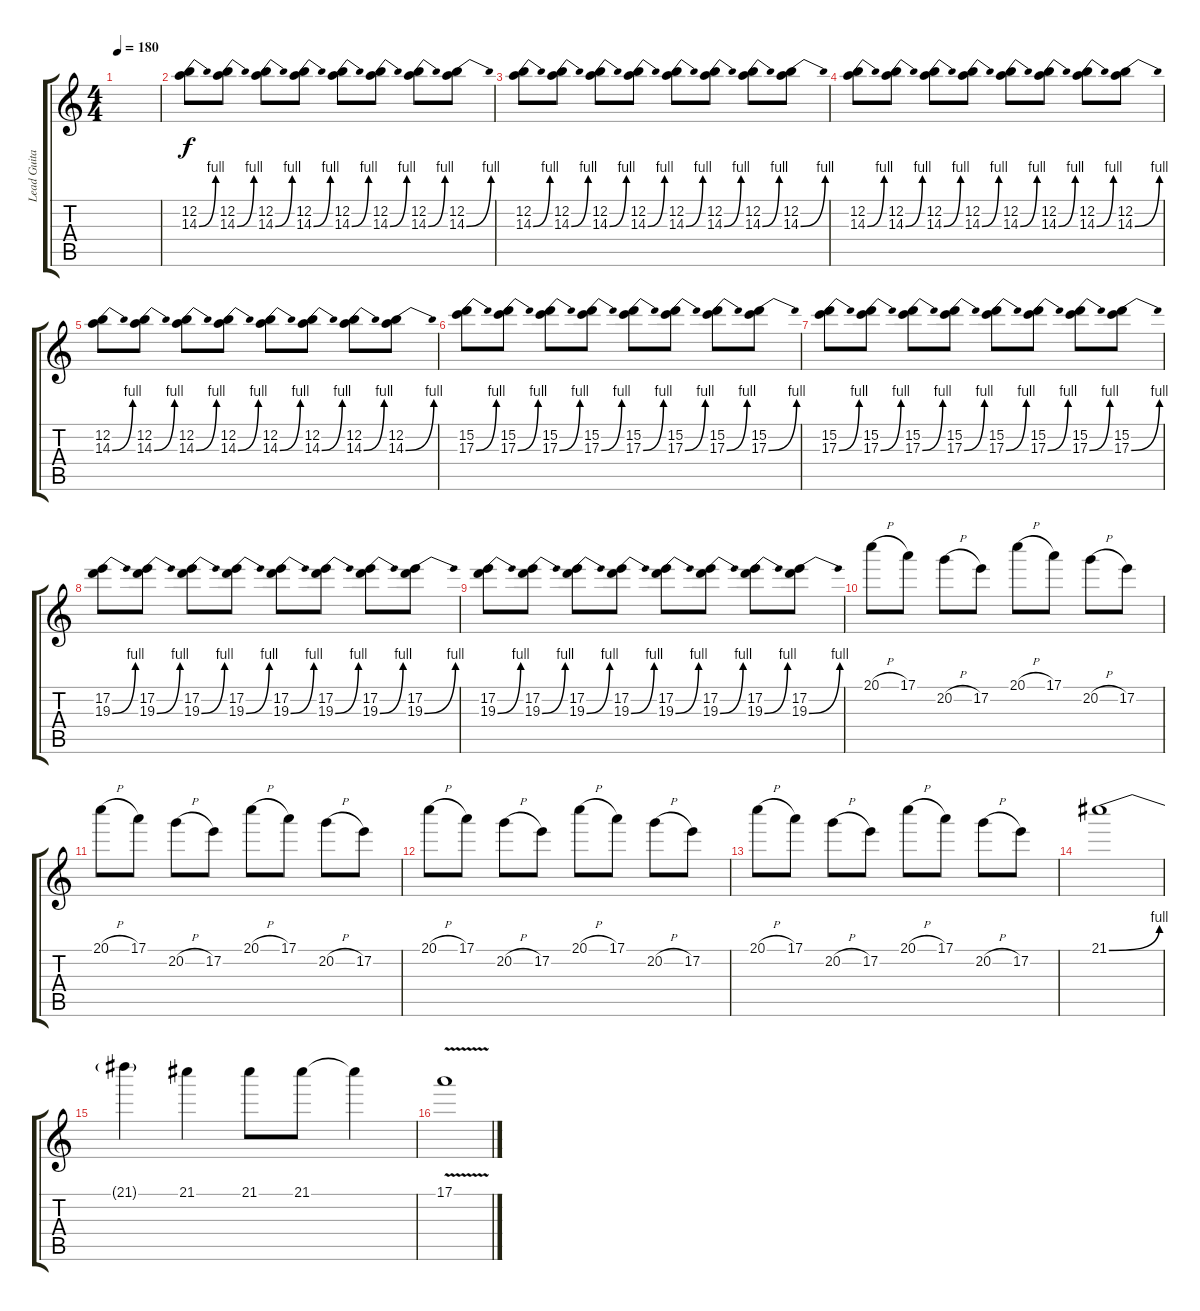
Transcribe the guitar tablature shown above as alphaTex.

\track ("Lead Guitar" "Lead Guita") {instrument distortionguitar}
\staff {score tabs}
\tuning (E4 B3 G3 D3 A2 E2) {hide}
\ts (4 4)
\tempo 180
\clef g2
\ks c
|
(12.2 14.3{be (bend 0 0 60 4)}).8 (12.2 14.3{be (bend 0 0 60 4)}).8 (12.2 14.3{be (bend 0 0 60 4)}).8 (12.2 14.3{be (bend 0 0 60 4)}).8 (12.2 14.3{be (bend 0 0 60 4)}).8 (12.2 14.3{be (bend 0 0 60 4)}).8 (12.2 14.3{be (bend 0 0 60 4)}).8 (12.2 14.3{be (bend 0 0 60 4)}).8 |
(12.2 14.3{be (bend 0 0 60 4)}).8 (12.2 14.3{be (bend 0 0 60 4)}).8 (12.2 14.3{be (bend 0 0 60 4)}).8 (12.2 14.3{be (bend 0 0 60 4)}).8 (12.2 14.3{be (bend 0 0 60 4)}).8 (12.2 14.3{be (bend 0 0 60 4)}).8 (12.2 14.3{be (bend 0 0 60 4)}).8 (12.2 14.3{be (bend 0 0 60 4)}).8 |
(12.2 14.3{be (bend 0 0 60 4)}).8 (12.2 14.3{be (bend 0 0 60 4)}).8 (12.2 14.3{be (bend 0 0 60 4)}).8 (12.2 14.3{be (bend 0 0 60 4)}).8 (12.2 14.3{be (bend 0 0 60 4)}).8 (12.2 14.3{be (bend 0 0 60 4)}).8 (12.2 14.3{be (bend 0 0 60 4)}).8 (12.2 14.3{be (bend 0 0 60 4)}).8 |
(12.2 14.3{be (bend 0 0 60 4)}).8 (12.2 14.3{be (bend 0 0 60 4)}).8 (12.2 14.3{be (bend 0 0 60 4)}).8 (12.2 14.3{be (bend 0 0 60 4)}).8 (12.2 14.3{be (bend 0 0 60 4)}).8 (12.2 14.3{be (bend 0 0 60 4)}).8 (12.2 14.3{be (bend 0 0 60 4)}).8 (12.2 14.3{be (bend 0 0 60 4)}).8 |
(15.2 17.3{be (bend 0 0 60 4)}).8 (15.2 17.3{be (bend 0 0 60 4)}).8 (15.2 17.3{be (bend 0 0 60 4)}).8 (15.2 17.3{be (bend 0 0 60 4)}).8 (15.2 17.3{be (bend 0 0 60 4)}).8 (15.2 17.3{be (bend 0 0 60 4)}).8 (15.2 17.3{be (bend 0 0 60 4)}).8 (15.2 17.3{be (bend 0 0 60 4)}).8 |
(15.2 17.3{be (bend 0 0 60 4)}).8 (15.2 17.3{be (bend 0 0 60 4)}).8 (15.2 17.3{be (bend 0 0 60 4)}).8 (15.2 17.3{be (bend 0 0 60 4)}).8 (15.2 17.3{be (bend 0 0 60 4)}).8 (15.2 17.3{be (bend 0 0 60 4)}).8 (15.2 17.3{be (bend 0 0 60 4)}).8 (15.2 17.3{be (bend 0 0 60 4)}).8 |
(17.2 19.3{be (bend 0 0 60 4)}).8 (17.2 19.3{be (bend 0 0 60 4)}).8 (17.2 19.3{be (bend 0 0 60 4)}).8 (17.2 19.3{be (bend 0 0 60 4)}).8 (17.2 19.3{be (bend 0 0 60 4)}).8 (17.2 19.3{be (bend 0 0 60 4)}).8 (17.2 19.3{be (bend 0 0 60 4)}).8 (17.2 19.3{be (bend 0 0 60 4)}).8 |
(17.2 19.3{be (bend 0 0 60 4)}).8 (17.2 19.3{be (bend 0 0 60 4)}).8 (17.2 19.3{be (bend 0 0 60 4)}).8 (17.2 19.3{be (bend 0 0 60 4)}).8 (17.2 19.3{be (bend 0 0 60 4)}).8 (17.2 19.3{be (bend 0 0 60 4)}).8 (17.2 19.3{be (bend 0 0 60 4)}).8 (17.2 19.3{be (bend 0 0 60 4)}).8 |
20.1{h}.8 17.1.8 20.2{h}.8 17.2.8 20.1{h}.8 17.1.8 20.2{h}.8 17.2.8 |
20.1{h}.8 17.1.8 20.2{h}.8 17.2.8 20.1{h}.8 17.1.8 20.2{h}.8 17.2.8 |
20.1{h}.8 17.1.8 20.2{h}.8 17.2.8 20.1{h}.8 17.1.8 20.2{h}.8 17.2.8 |
20.1{h}.8 17.1.8 20.2{h}.8 17.2.8 20.1{h}.8 17.1.8 20.2{h}.8 17.2.8 |
21.1{be (bend 0 0 60 4)}.1 |
21.1{t}.4 21.1.4 21.1.8 21.1.8 21.1{t}.4 |
17.1{v}.1
